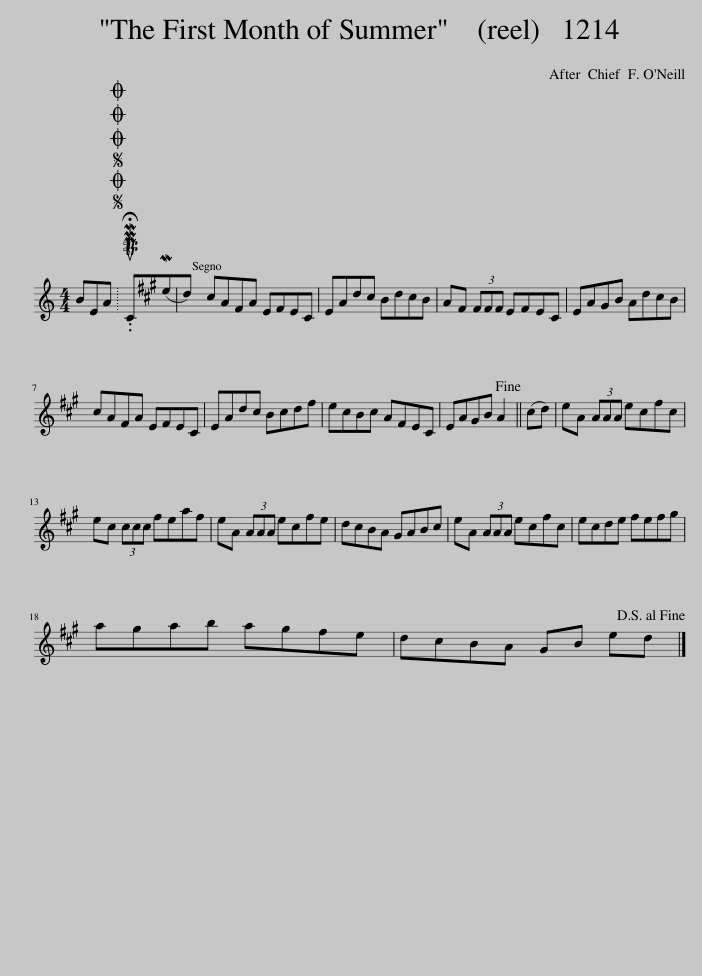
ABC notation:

X:1
L:1/8
M:4/4
I:linebreak $
K:C
V:1 treble
V:1
 BEA |SOSOOO .!fermata!PMTuC(Med) | ^cA^FA EFE^C | EAd^c BdcB | A^F (3FFF EFE^C | %5
 EA^GB Ad^cB |$ ^cA^FA EFE^C | EAd^c Bcd^f | e^cBc A^FE^C | EA^GB A2!fine! || %10
 (^cd) | eA (3AAA e^c^fc |$ e^c (3ccc ^feaf | eA (3AAA e^c^fe | d^cBA ^GABc | %15
 eA (3AAA e^c^fc | e^cde ^fef^g |$ a^gab ag^fe | d^cBA ^GB ed!D.S.! |] %19
